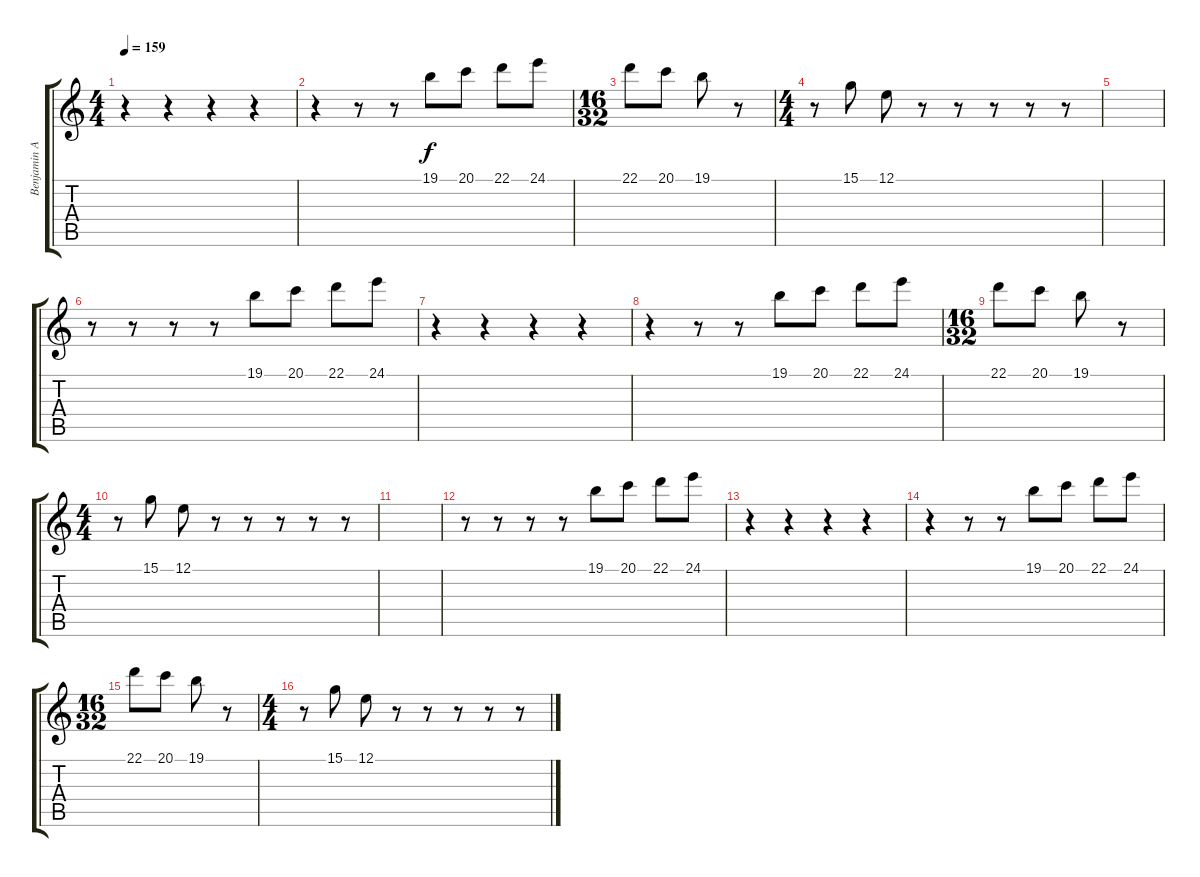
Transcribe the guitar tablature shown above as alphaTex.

\track ("Benjamin Andre (Kalimba)" "Benjamin A") {instrument kalimba}
\staff {score tabs}
\tuning (E4 B3 G3 D3 A2 E2) {hide}
\ts (4 4)
\tempo 159
\clef g2
\ks c
r.4{dy f} r.4 r.4 r.4 |
r.4 r.8 r.8 19.1.8 20.1.8 22.1.8 24.1.8 |
\ts (16 32)
22.1.8 20.1.8 19.1.8 r.8 |
\ts (4 4)
r.8 15.1.8 12.1.8 r.8 r.8 r.8 r.8 r.8 |
|
r.8 r.8 r.8 r.8 19.1.8 20.1.8 22.1.8 24.1.8 |
r.4 r.4 r.4 r.4 |
r.4 r.8 r.8 19.1.8 20.1.8 22.1.8 24.1.8 |
\ts (16 32)
22.1.8 20.1.8 19.1.8 r.8 |
\ts (4 4)
r.8 15.1.8 12.1.8 r.8 r.8 r.8 r.8 r.8 |
|
r.8 r.8 r.8 r.8 19.1.8 20.1.8 22.1.8 24.1.8 |
r.4 r.4 r.4 r.4 |
r.4 r.8 r.8 19.1.8 20.1.8 22.1.8 24.1.8 |
\ts (16 32)
22.1.8 20.1.8 19.1.8 r.8 |
\ts (4 4)
r.8 15.1.8 12.1.8 r.8 r.8 r.8 r.8 r.8
